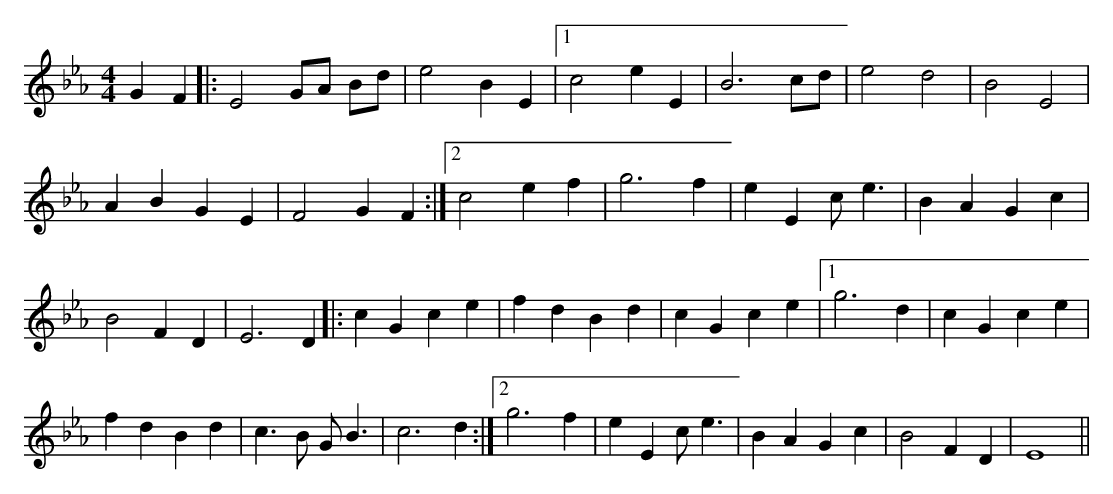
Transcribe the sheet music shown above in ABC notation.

X:1
M:4/4
K:Fdor
G2 F2|:E4 GA Bd|e4 B2 E2|1 c4 e2 E2|B6 cd|e4 d4|B4 E4|
A2 B2 G2 E2|F4 G2 F2:|2 c4 e2 f2|g6 f2|e2 E2 c e3|B2 A2 G2 c2|
B4 F2 D2|E6 D2|:c2 G2 c2 e2|f2 d2 B2 d2|c2 G2 c2 e2|1 g6 d2|c2 G2 c2 e2|
f2 d2 B2 d2|c3 B G B3|c6 d2:|2 g6 f2|e2 E2 c e3|B2 A2 G2 c2|B4 F2 D2|E8||
